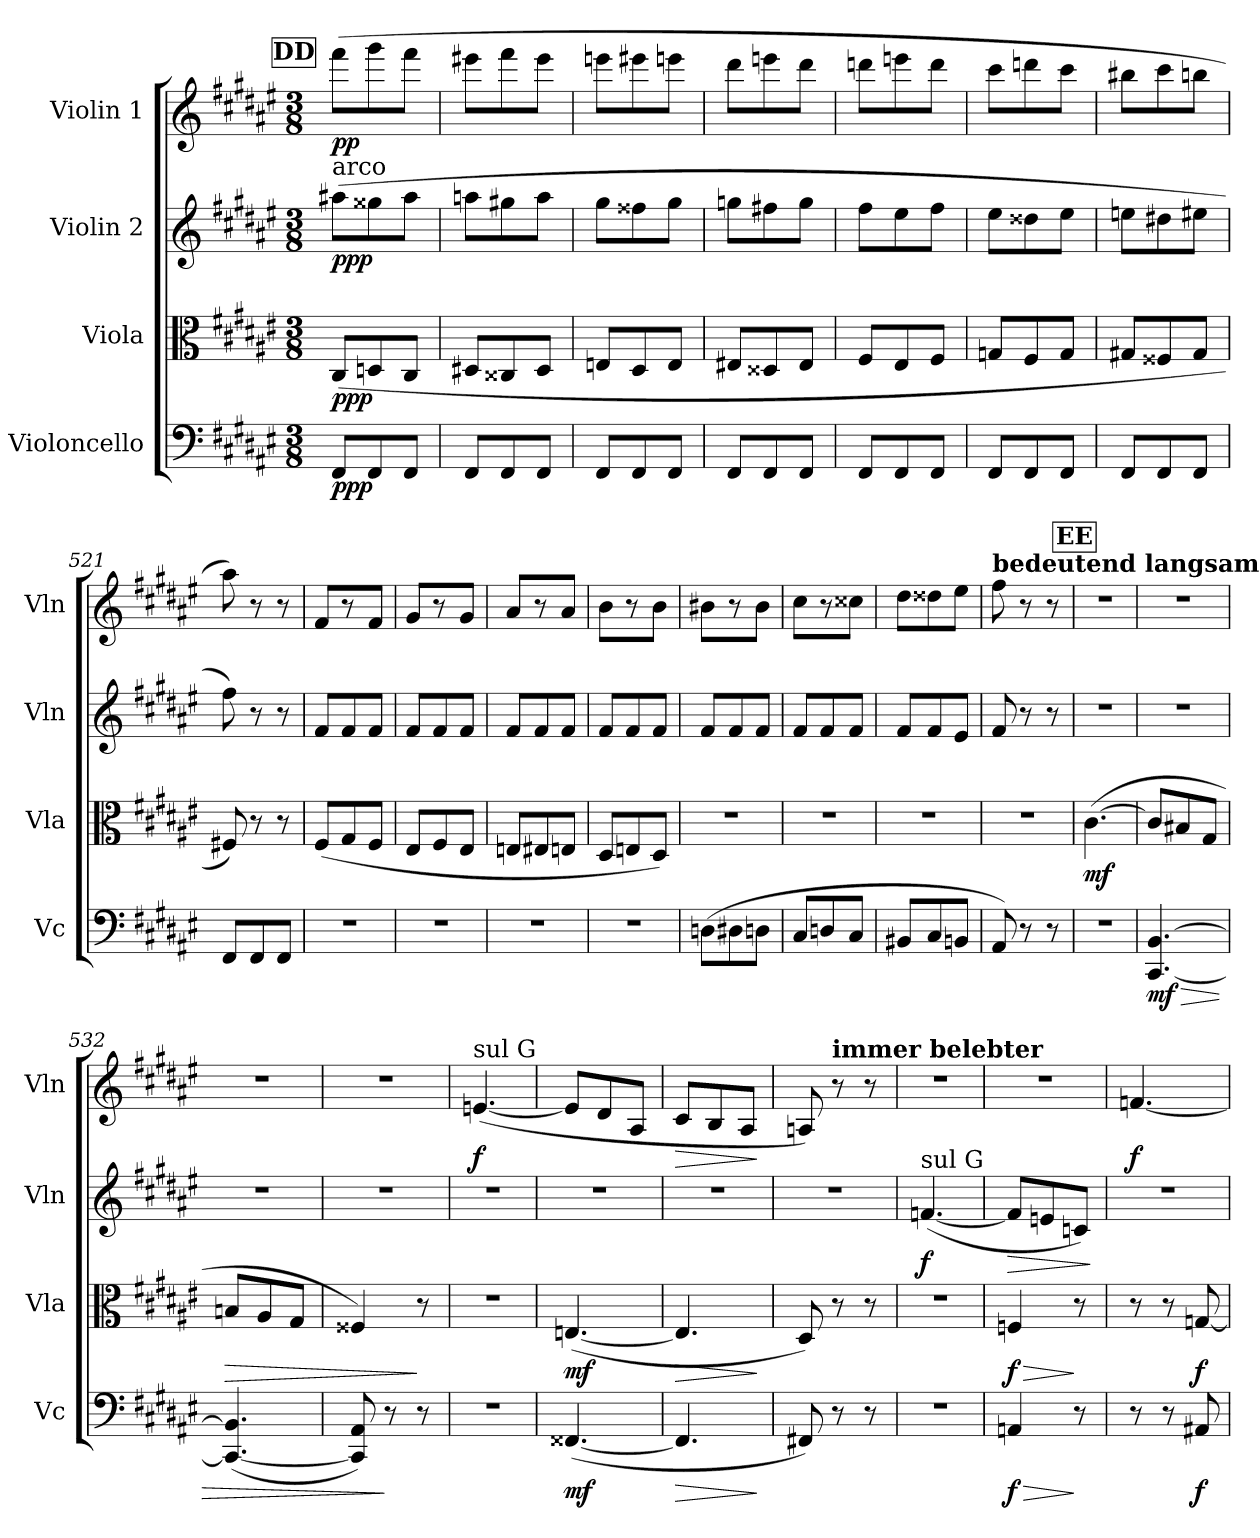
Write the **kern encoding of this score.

**kern	**dynam	**kern	**dynam	**kern	**dynam	**kern	**dynam
*part4	*part4	*part3	*part3	*part2	*part2	*part1	*part1
*staff4	*staff4	*staff3	*staff3	*staff2	*staff2	*staff1	*staff1
*I"Violoncello	*	*I"Viola	*	*I"Violin 2	*	*I"Violin 1	*
*I'Vc	*	*I'Vla	*	*I'Vln	*	*I'Vln	*
*clefF4	*	*clefC3	*	*clefG2	*	*clefG2	*
*k[f#c#g#d#a#e#]	*	*k[f#c#g#d#a#e#]	*	*k[f#c#g#d#a#e#]	*	*k[f#c#g#d#a#e#]	*
*M3/8	*	*M3/8	*	*M3/8	*	*M3/8	*
!!LO:REH:place=s1:a:B:fs=14:t=DD
=514	=514	=514	=514	=514	=514	=514	=514
!	!	!	!	!LO:TX:a:t=arco	!	!	!
!	!LO:DY:b	!	!LO:DY:b	!	!LO:DY:b	!	!LO:DY:b
8FF#/L	ppp	(>8C#/L	ppp	(>8aa#X\L	ppp	(>8fff#\L	pp
8FF#/	.	8Dn/	.	8gg##X\	.	8ggg#\	.
8FF#/J	.	8C#/J	.	8aa#\J	.	8fff#\J	.
=515	=515	=515	=515	=515	=515	=515	=515
8FF#/L	.	8D#X/L	.	8aan\L	.	8eee#X\L	.
8FF#/	.	8C##X/	.	8gg#X\	.	8fff#\	.
8FF#/J	.	8D#/J	.	8aa\J	.	8eee#\J	.
=516	=516	=516	=516	=516	=516	=516	=516
8FF#/L	.	8En/L	.	8gg#\L	.	8eeen\L	.
8FF#/	.	8D#/	.	8ff##X\	.	8eee#X\	.
8FF#/J	.	8E/J	.	8gg#\J	.	8eeen\J	.
!!LO:LB:g=z
=517	=517	=517	=517	=517	=517	=517	=517
8FF#/L	.	8E#X/L	.	8ggn\L	.	8ddd#\L	.
8FF#/	.	8D##X/	.	8ff#X\	.	8eeen\	.
8FF#/J	.	8E#/J	.	8gg\J	.	8ddd#\J	.
=518	=518	=518	=518	=518	=518	=518	=518
8FF#/L	.	8F#/L	.	8ff#\L	.	8dddn\L	.
8FF#/	.	8E#/	.	8ee#\	.	8eeen\	.
8FF#/J	.	8F#/J	.	8ff#\J	.	8ddd\J	.
=519	=519	=519	=519	=519	=519	=519	=519
8FF#/L	.	8Gn/L	.	8ee#\L	.	8ccc#\L	.
8FF#/	.	8F#/	.	8dd##X\	.	8dddn\	.
8FF#/J	.	8G/J	.	8ee#\J	.	8ccc#\J	.
=520	=520	=520	=520	=520	=520	=520	=520
8FF#/L	.	8G#X/L	.	8een\L	.	8bb#X\L	.
8FF#/	.	8F##X/	.	8dd#X\	.	8ccc#\	.
8FF#/J	.	8G#/J	.	8ee#X\J	.	8bbn\J	.
=521	=521	=521	=521	=521	=521	=521	=521
8FF#/L	.	8F#X/)	.	8ff#\)	.	8aa#\)	.
8FF#/	.	8r	.	8r	.	8r	.
8FF#/J	.	8r	.	8r	.	8r	.
=522	=522	=522	=522	=522	=522	=522	=522
4.r	.	(>8F#/L	.	8f#/L	.	8f#/L	.
.	.	8G#/	.	8f#/	.	8r	.
.	.	8F#/J	.	8f#/J	.	8f#/J	.
=523	=523	=523	=523	=523	=523	=523	=523
4.r	.	8E#/L	.	8f#/L	.	8g#/L	.
.	.	8F#/	.	8f#/	.	8r	.
.	.	8E#/J	.	8f#/J	.	8g#/J	.
=524	=524	=524	=524	=524	=524	=524	=524
4.r	.	8En/L	.	8f#/L	.	8a#/L	.
.	.	8E#X/	.	8f#/	.	8r	.
.	.	8En/J	.	8f#/J	.	8a#/J	.
=525	=525	=525	=525	=525	=525	=525	=525
4.r	.	8D#/L	.	8f#/L	.	8b\L	.
.	.	8En/	.	8f#/	.	8r	.
.	.	8D#/J)	.	8f#/J	.	8b\J	.
!!LO:LB:g=z
=526	=526	=526	=526	=526	=526	=526	=526
(>8Dn\L	.	4.r	.	8f#/L	.	8b#X\L	.
8D#X\	.	.	.	8f#/	.	8r	.
8Dn\J	.	.	.	8f#/J	.	8b#\J	.
=527	=527	=527	=527	=527	=527	=527	=527
8C#/L	.	4.r	.	8f#/L	.	8cc#\L	.
8Dn/	.	.	.	8f#/	.	8r	.
8C#/J	.	.	.	8f#/J	.	8cc##X\J	.
=528	=528	=528	=528	=528	=528	=528	=528
8BB#X/L	.	4.r	.	8f#/L	.	8dd#\L	.
8C#/	.	.	.	8f#/	.	8dd##X\	.
8BBn/J	.	.	.	8e#/J	.	8ee#\J	.
=529	=529	=529	=529	=529	=529	=529	=529
!	!	!	!	!	!	!LO:TX:a:B:t=bedeutend langsamer	!
8AA#/)	.	4.r	.	8f#/	.	8ff#\	.
8r	.	.	.	8r	.	8r	.
8r	.	.	.	8r	.	8r	.
!!LO:REH:place=s1:a:B:fs=14:t=EE
=530	=530	=530	=530	=530	=530	=530	=530
!	!	!	!LO:DY:b	!	!	!	!
4.r	.	(>[4.c#\	mf	4.r	.	4.r	.
=531	=531	=531	=531	=531	=531	=531	=531
!	!LO:HP:b	!	!	!	!	!	!
!	!LO:DY:n=1:b	!	!	!	!	!	!
[4.CC#/ [4.BB/	> mf	8c#/L]	.	4.r	.	4.r	.
.	.	8B#X/	.	.	.	.	.
.	.	8G#/J	.	.	.	.	.
=532	=532	=532	=532	=532	=532	=532	=532
!	!	!	!LO:HP:b	!	!	!	!
(>4.CC#/_ 4.BB/]	.	8Bn/L	>	4.r	.	4.r	.
.	.	8A#/	.	.	.	.	.
.	.	8G#/J	.	.	.	.	.
=533	=533	=533	=533	=533	=533	=533	=533
8CC#/] 8AA#/)	.	4F##X/)	.	4.r	.	4.r	.
8r	]	.	.	.	.	.	.
8r	.	8r	]	.	.	.	.
!!LO:LB:g=z
=534	=534	=534	=534	=534	=534	=534	=534
!	!	!	!	!	!	!LO:TX:a:t=sul G	!
!	!	!	!	!	!	!	!LO:DY:b
4.r	.	4.r	.	4.r	.	(>[4.en/	f
=535	=535	=535	=535	=535	=535	=535	=535
!	!LO:DY:b	!	!LO:DY:b	!	!	!	!
(>[4.FF##X/	mf	(>[4.En/	mf	4.r	.	8e/L]	.
.	.	.	.	.	.	8d#/	.
.	.	.	.	.	.	8A#/J	.
=536	=536	=536	=536	=536	=536	=536	=536
!	!LO:HP:b	!	!LO:HP:b	!	!	!	!LO:HP:b
4.FF##/]	>	4.E/]	>	4.r	.	8c#/L	>
.	.	.	.	.	.	8B/	.
.	.	.	.	.	.	8A#/J	.
.	]	.	]	.	.	.	]
=537	=537	=537	=537	=537	=537	=537	=537
8FF#X/)	.	8D#/)	.	4.r	.	8An/)	.
!	!	!	!	!	!	!LO:TX:a:B:t=immer belebter	!
8r	.	8r	.	.	.	8r	.
8r	.	8r	.	.	.	8r	.
=538	=538	=538	=538	=538	=538	=538	=538
!	!	!	!	!LO:TX:a:t=sul G	!	!	!
!	!	!	!	!	!LO:DY:b	!	!
4.r	.	4.r	.	(>[4.fn/	f	4.r	.
=539	=539	=539	=539	=539	=539	=539	=539
*	*	*	*	*	*	*MM164	*
!	!LO:HP:b	!	!LO:HP:b	!	!LO:HP:b	!	!
!	!LO:DY:n=1:b	!	!LO:DY:n=1:b	!	!	!	!
4AAn/	> f	4Fn/	> f	8f/L]	>	4.r	.
.	.	.	.	8en/	.	.	.
8r	]	8r	]	8cn/J)	.	.	.
.	.	.	.	.	]	.	.
=540	=540	=540	=540	=540	=540	=540	=540
!	!	!	!	!	!	!	!LO:DY:b
8r	.	8r	.	4.r	.	[4.fn/	f
8r	.	8r	.	.	.	.	.
!	!LO:DY:b	!	!LO:DY:b	!	!	!	!
8AA#X/L	f	[8Gn/L	f	.	.	.	.
=	=	=	=	=	=	=	=
*-	*-	*-	*-	*-	*-	*-	*-
